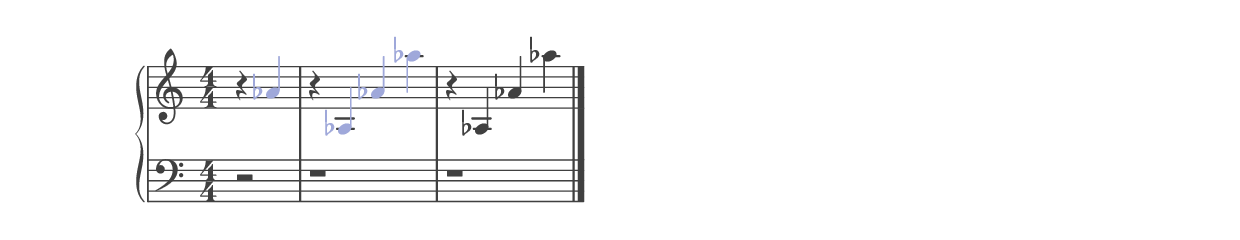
%% ----------------------------------------------------------------------------
%% Generated on: 2018 December 27
%% Note Name: A4b
%% Octave: 4
%% Clef: treble
%% Filename: 087-48-4-treble-A4b
%% ----------------------------------------------------------------------------

\version "2.19.82"

\include "../piano_note_colors.ly"

\header {
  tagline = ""
}

upper = {
  \clef treble
  \numericTimeSignature
  \override NoteHead.color = #colorized-note
  \override Stem.color = #colorized-note
  \override Accidental.color = #colorized-note
  % treble note in color
  r4 aes'4
  % treble octave in color
  r4 aes4 aes'4 aes''4
  \override NoteHead.color = #default-black
  \override Stem.color = #default-black
  \override Accidental.color = #default-black
  % treble octave repeat in black
  r4 aes4 aes'4 aes''4
  \bar "|."
}

lower = {
  \clef bass
  \numericTimeSignature
  \override NoteHead.color = #colorized-note
  \override Stem.color = #colorized-note
  \override Accidental.color = #colorized-note
  % bass note in color
  r2
  % bass octave in color
  r1
  \override NoteHead.color = #default-black
  \override Stem.color = #default-black
  \override Accidental.color = #default-black
  % bass octave repeat in black
  r1
}

\score {
  \new PianoStaff <<
    \context Score
    \applyContext #(override-color-for-all-grobs default-black)
    \time 4/4
    \partial 2
    \new Staff = upper { \upper }
    \new Staff = lower { \lower }
  >>
  \layout { }
  \midi { }
}